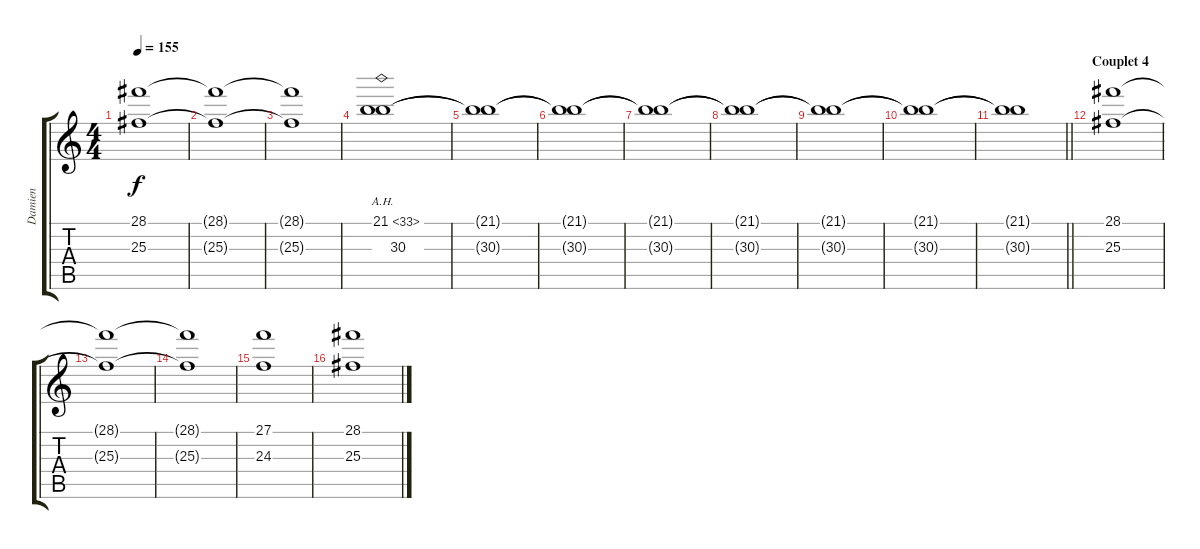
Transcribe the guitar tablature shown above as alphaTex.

\track ("Damien" "Damien") {instrument stringensemble1}
\staff {score tabs}
\tuning (D4 A3 F3 C3 G2 D2) {hide}
\ts (4 4)
\tempo 155
\clef g2
\ks c
(28.1{t} 25.3{t}).1{dy f} |
(28.1{t} 25.3{t}).1 |
(28.1{t} 25.3{t}).1 |
(21.1{ah 12} 30.3).1 |
(21.1{t} 30.3{t}).1 |
(21.1{t} 30.3{t}).1 |
(21.1{t} 30.3{t}).1 |
(21.1{t} 30.3{t}).1 |
(21.1{t} 30.3{t}).1 |
(21.1{t} 30.3{t}).1 |
\barLineRight lightlight
(21.1{t} 30.3{t}).1 |
\section ("" "Couplet 4")
(28.1 25.3).1{volume 8} |
(28.1{t} 25.3{t}).1 |
(28.1{t} 25.3{t}).1 |
(27.1 24.3).1 |
(28.1 25.3).1{volume 8}
